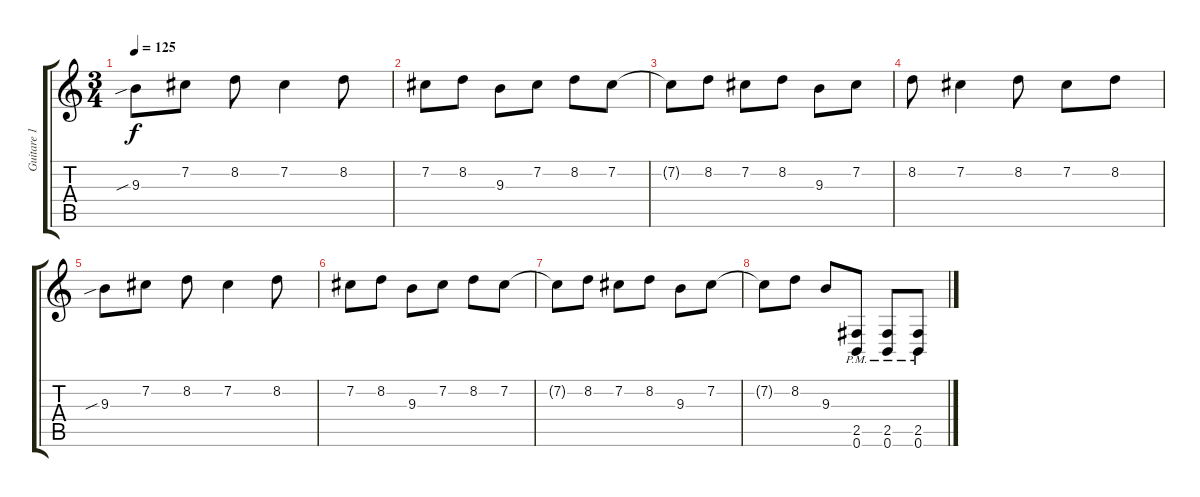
\track ("Guitare 1" "Guitare 1") {instrument distortionguitar}
\staff {score tabs}
\tuning (B3 Gb3 D3 A2 E2 B1) {hide}
\ts (3 4)
\tempo 125
\clef g2
\ks c
9.3{sib}.8{dy f} 7.2.8 8.2.8 7.2.4 8.2.8 |
7.2.8 8.2.8 9.3.8 7.2.8 8.2.8 7.2.8 |
7.2{t}.8 8.2.8 7.2.8 8.2.8 9.3.8 7.2.8 |
8.2.8 7.2.4 8.2.8 7.2.8 8.2.8 |
9.3{sib}.8 7.2.8 8.2.8 7.2.4 8.2.8 |
7.2.8 8.2.8 9.3.8 7.2.8 8.2.8 7.2.8 |
7.2{t}.8 8.2.8 7.2.8 8.2.8 9.3.8 7.2.8 |
7.2{t}.8 8.2.8 9.3.8 (2.5{pm} 0.6{pm}).8 (2.5{pm} 0.6{pm}).8 (2.5{pm} 0.6{pm}).8
